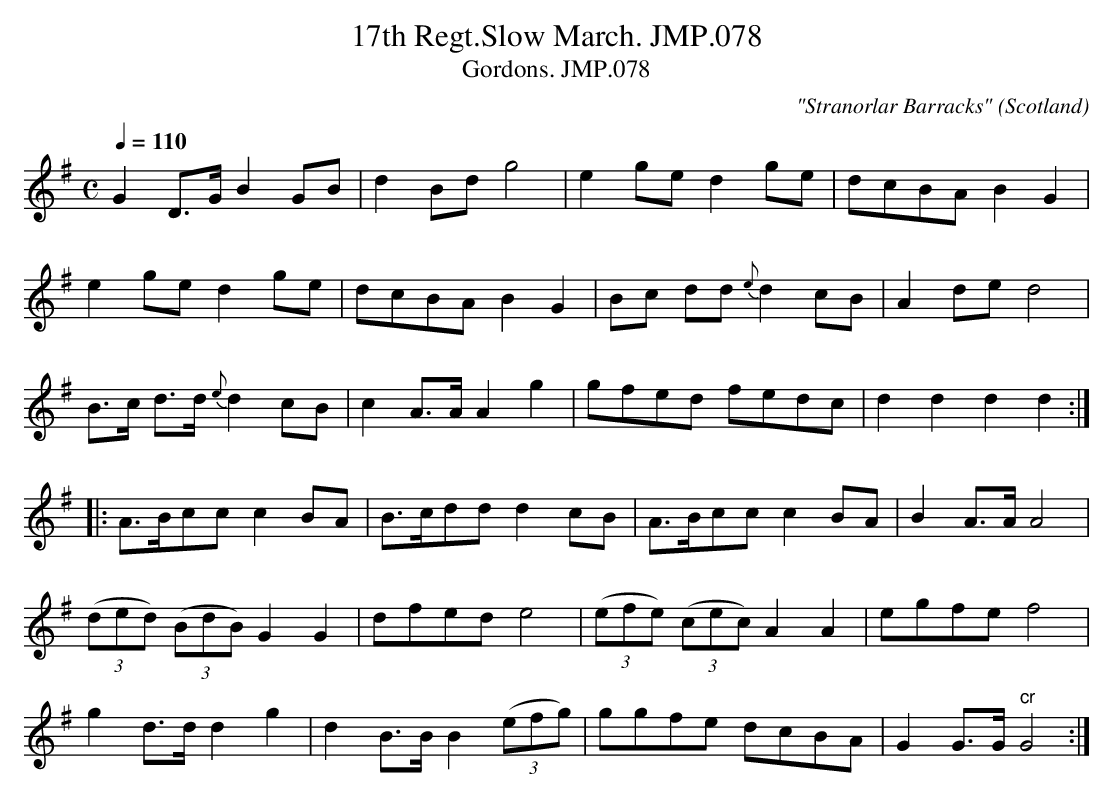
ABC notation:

X:1
T:17th Regt.Slow March. JMP.078
T:Gordons. JMP.078
C:"Stranorlar Barracks"
L:1/8
M:C
O:Scotland
Q:1/4=110
K:G Major
G2 D>G  B2 GB | d2 Bd g4 | e2 ge d2 ge | dcBA B2 G2 |!
e2 ge d2 ge | dcBA B2 G2 | Bc dd {e}d2 cB | A2 de  d4 |!
B>c d>d {e}d2 cB | c2 A>A A2 g2 | gfed fedc | d2 d2 d2 d2 :|!
|:A>Bcc c2 BA | B>cdd d2 cB | A>Bcc c2 BA | B2 A>A A4 |!
((3ded) ((3BdB) G2 G2 | dfed e4 | ((3efe) ((3cec) A2A2 |\
egfe f4 |!
g2 d>d d2 g2 | d2 B>B B2 ((3efg) | ggfe dcBA |\
G2 G>G"cr"G4 :|
